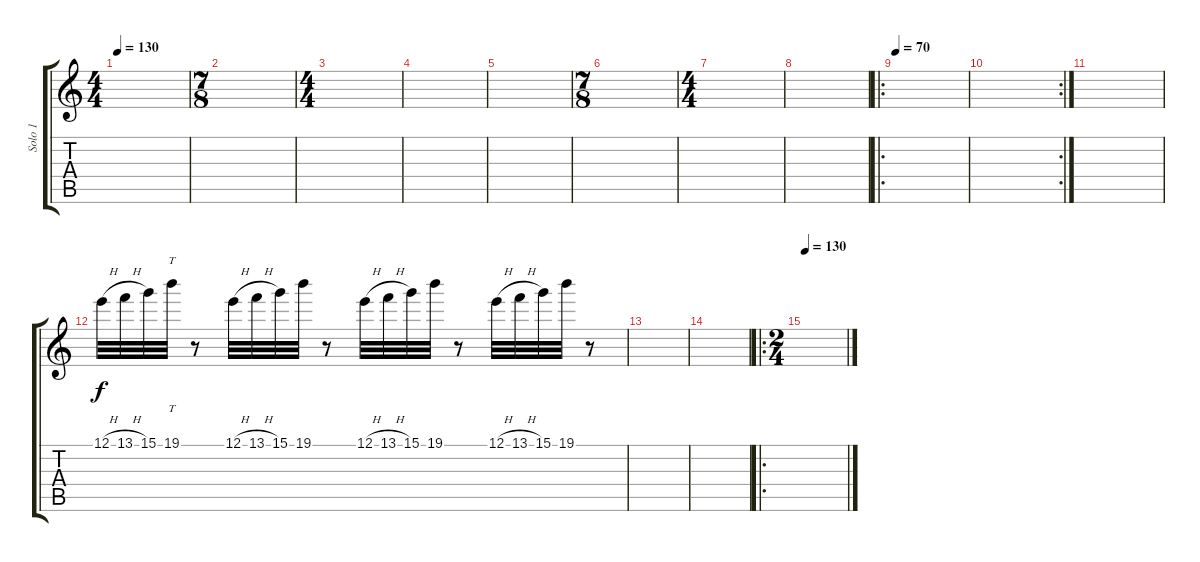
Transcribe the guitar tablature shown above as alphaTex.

\track ("Solo 1" "Solo 1") {instrument distortionguitar}
\staff {score tabs}
\tuning (E4 B3 G3 D3 A2 E2) {hide}
\ts (4 4)
\tempo 130
\clef g2
\ks c
|
\ts (7 8)
|
\ts (4 4)
|
|
|
\ts (7 8)
|
\ts (4 4)
|
|
\ro
\tempo 70
|
\rc 2
|
|
12.1{h}.32 13.1{h}.32 15.1.32 19.1.32{tt} r.8 12.1{h}.32 13.1{h}.32 15.1.32 19.1.32 r.8 12.1{h}.32 13.1{h}.32 15.1.32 19.1.32 r.8 12.1{h}.32 13.1{h}.32 15.1.32 19.1.32 r.8 |
|
|
\ro
\ts (2 4)
\tempo 130
